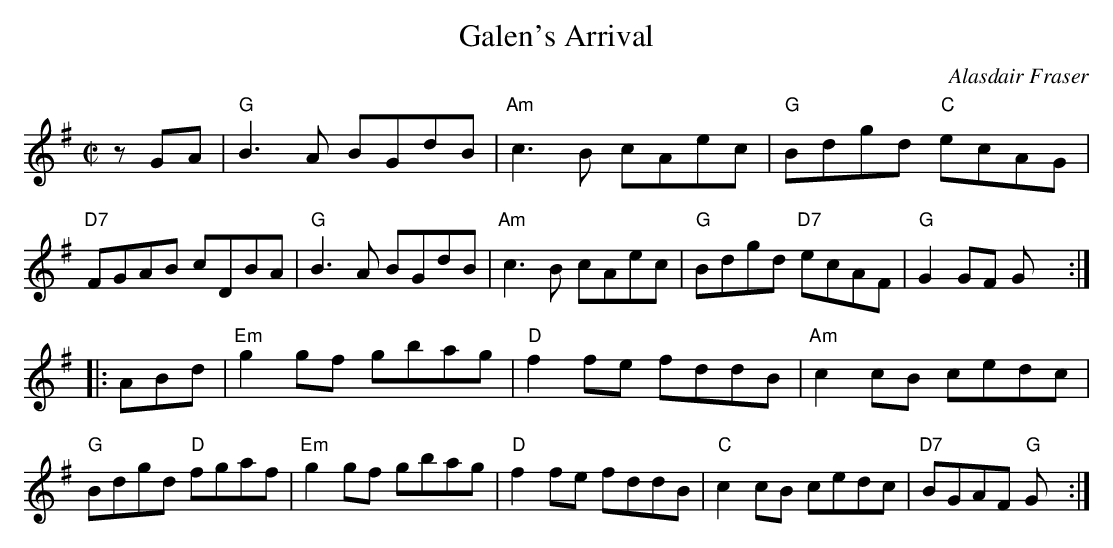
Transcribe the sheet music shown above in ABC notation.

X:1
T: Galen's Arrival
C: Alasdair Fraser
M: C|
L: 1/8
K: G
zGA \
| "G"B3A BGdB | "Am"c3B cAec | "G"Bdgd "C"ecAG | "D7"FGAB cDBA \
| "G"B3A BGdB | "Am"c3B cAec | "G"Bdgd "D7"ecAF | "G"G2GF Gy :|
|: ABd \
| "Em"g2gf gbag | "D"f2fe fddB | "Am"c2cB cedc |  "G"Bdgd "D"fgaf \
| "Em"g2gf gbag | "D"f2fe fddB |  "C"c2cB cedc | "D7"BGAF "G"Gy :|
